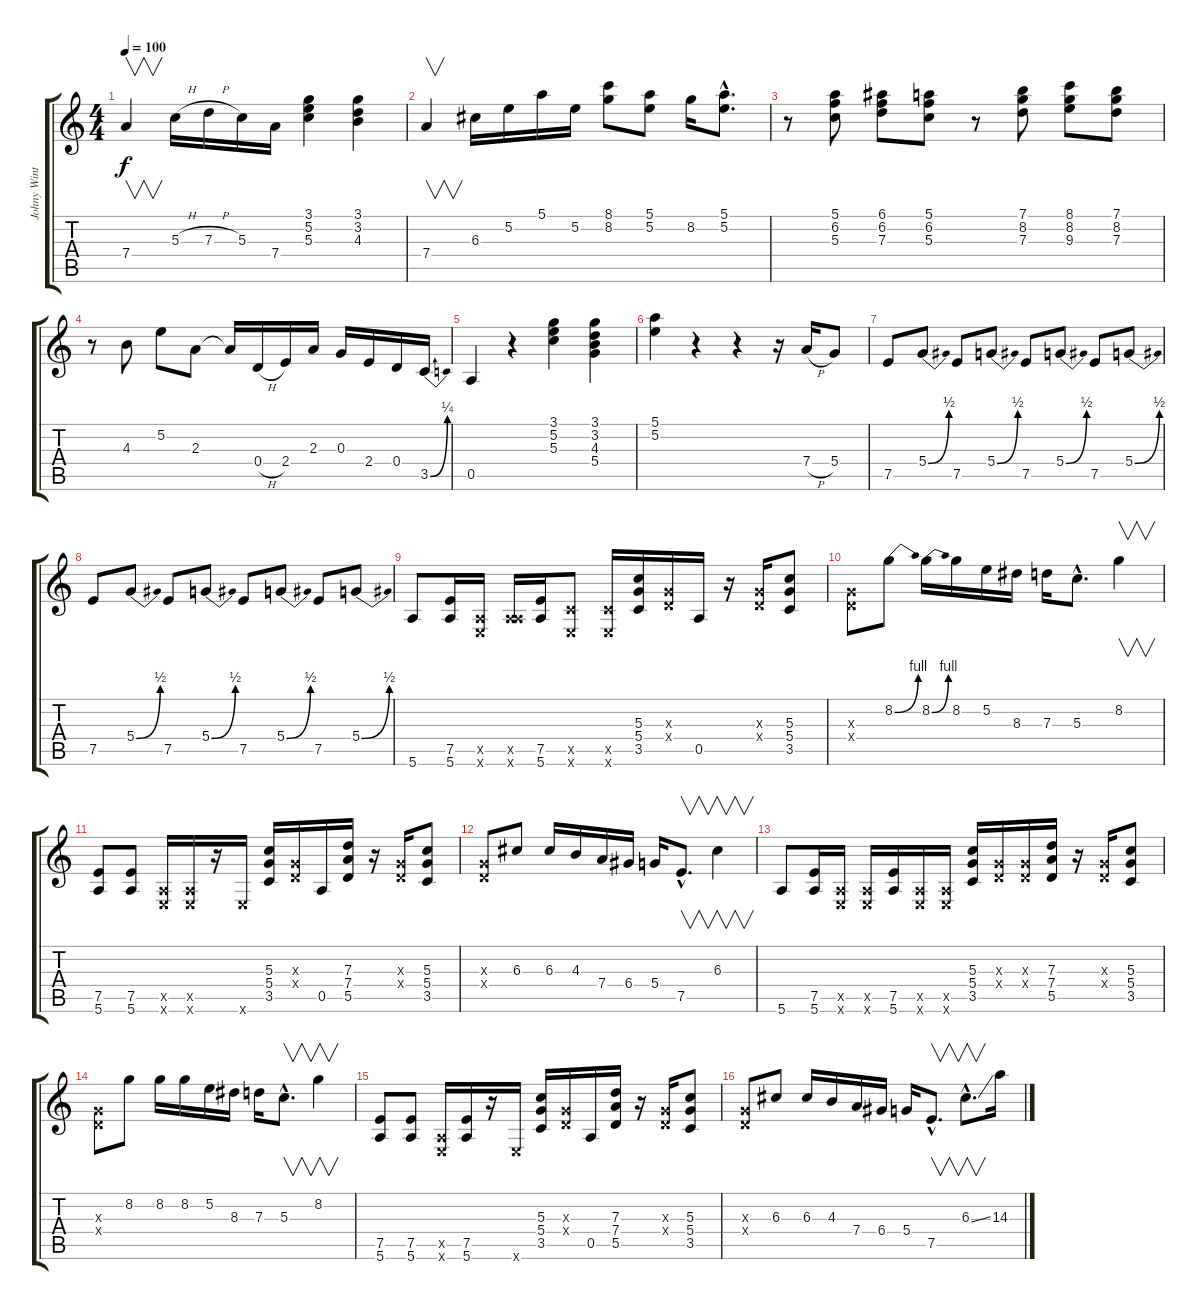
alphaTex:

\track ("Johny Winters" "Johny Wint") {instrument electricguitarmuted}
\staff {score tabs}
\tuning (E4 B3 G3 D3 A2 E2) {hide}
\ts (4 4)
\tempo 100
\clef g2
\ks c
7.4.4{v dy f} 5.3{h}.16 7.3{h}.16 5.3.16 7.4.16 (3.1 5.2 5.3).4 (3.1 3.2 4.3).4 |
7.4.4{v} 6.3.16 5.2.16 5.1.16 5.2.16 (8.1 8.2).8 (5.1 5.2).8 8.2.16 (5.1{hac} 5.2{hac}).8{d} |
r.8 (5.1 6.2 5.3).8 (6.1 6.2 7.3).8 (5.1 6.2 5.3).8 r.8 (7.1 8.2 7.3).8 (8.1 8.2 9.3).8 (7.1 8.2 7.3).8 |
r.8 4.3.8 5.2.8 2.3.8 2.3{t}.16 0.4{h}.16 2.4.16 2.3.16 0.3.16 2.4.16 0.4.16 3.5{be (bend 0 0 60 1)}.16 |
0.5.4 r.4 (3.1 5.2 5.3).4 (3.1 3.2 4.3 5.4).4 |
(5.1 5.2).4 r.4 r.4 r.16 7.4{h}.16 5.4.8 |
7.5.8 5.4{be (bend 0 0 60 2)}.8 7.5.8 5.4{be (bend 0 0 60 2)}.8 7.5.8 5.4{be (bend 0 0 60 2)}.8 7.5.8 5.4{be (bend 0 0 60 2)}.8 |
7.5.8 5.4{be (bend 0 0 60 2)}.8 7.5.8 5.4{be (bend 0 0 60 2)}.8 7.5.8 5.4{be (bend 0 0 60 2)}.8 7.5.8 5.4{be (bend 0 0 60 2)}.8 |
5.6.8 (7.5 5.6).16 (0.5{x} 0.6{x}).16 (0.5{x} 5.6{x}).16 (7.5 5.6).16 (3.5{x} 0.6{x}).8 (3.5{x} 0.6{x}).16 (5.3 5.4 3.5).16 (0.3{x} 0.4{x}).16 0.5.16 r.16 (0.3{x} 0.4{x}).16 (5.3 5.4 3.5).8 |
(0.3{x} 0.4{x}).8 8.2{be (bend 0 0 60 4)}.8 8.2{be (bend 0 0 60 4)}.16 8.2.16 5.2.16 8.3.16 7.3.16 5.3{hac}.8{d} 8.2.4{v} |
(7.5 5.6).8 (7.5 5.6).8 (0.5{x} 0.6{x}).16 (0.5{x} 0.6{x}).16 r.16 0.6{x}.16 (5.3 5.4 3.5).16 (0.3{x} 0.4{x}).16 0.5.16 (7.3 7.4 5.5).16 r.16 (0.3{x} 0.4{x}).16 (5.3 5.4 3.5).8 |
(0.3{x} 0.4{x}).8 6.3.8 6.3.16 4.3.16 7.4.16 6.4.16 5.4.16 7.5{hac}.8{v d} 6.3.4{v} |
5.6.8 (7.5 5.6).16 (0.5{x} 0.6{x}).16 (0.5{x} 0.6{x}).16 (7.5 5.6).16 (0.5{x} 0.6{x}).16 (0.5{x} 0.6{x}).16 (5.3 5.4 3.5).16 (0.3{x} 0.4{x}).16 (0.3{x} 0.4{x}).16 (7.3 7.4 5.5).16 r.16 (0.3{x} 0.4{x}).16 (5.3 5.4 3.5).8 |
(0.3{x} 0.4{x}).8 8.2.8 8.2.16 8.2.16 5.2.16 8.3.16 7.3.16 5.3{hac}.8{v d} 8.2.4{v} |
(7.5 5.6).8 (7.5 5.6).8 (0.5{x} 0.6{x}).16 (7.5 5.6).16 r.16 0.6{x}.16 (5.3 5.4 3.5).16 (0.3{x} 0.4{x}).16 0.5.16 (7.3 7.4 5.5).16 r.16 (0.3{x} 0.4{x}).16 (5.3 5.4 3.5).8 |
(0.3{x} 0.4{x}).8 6.3.8 6.3.16 4.3.16 7.4.16 6.4.16 5.4.16 7.5{hac}.8{v d} 6.3{ss hac}.8{v d} 14.3.16
